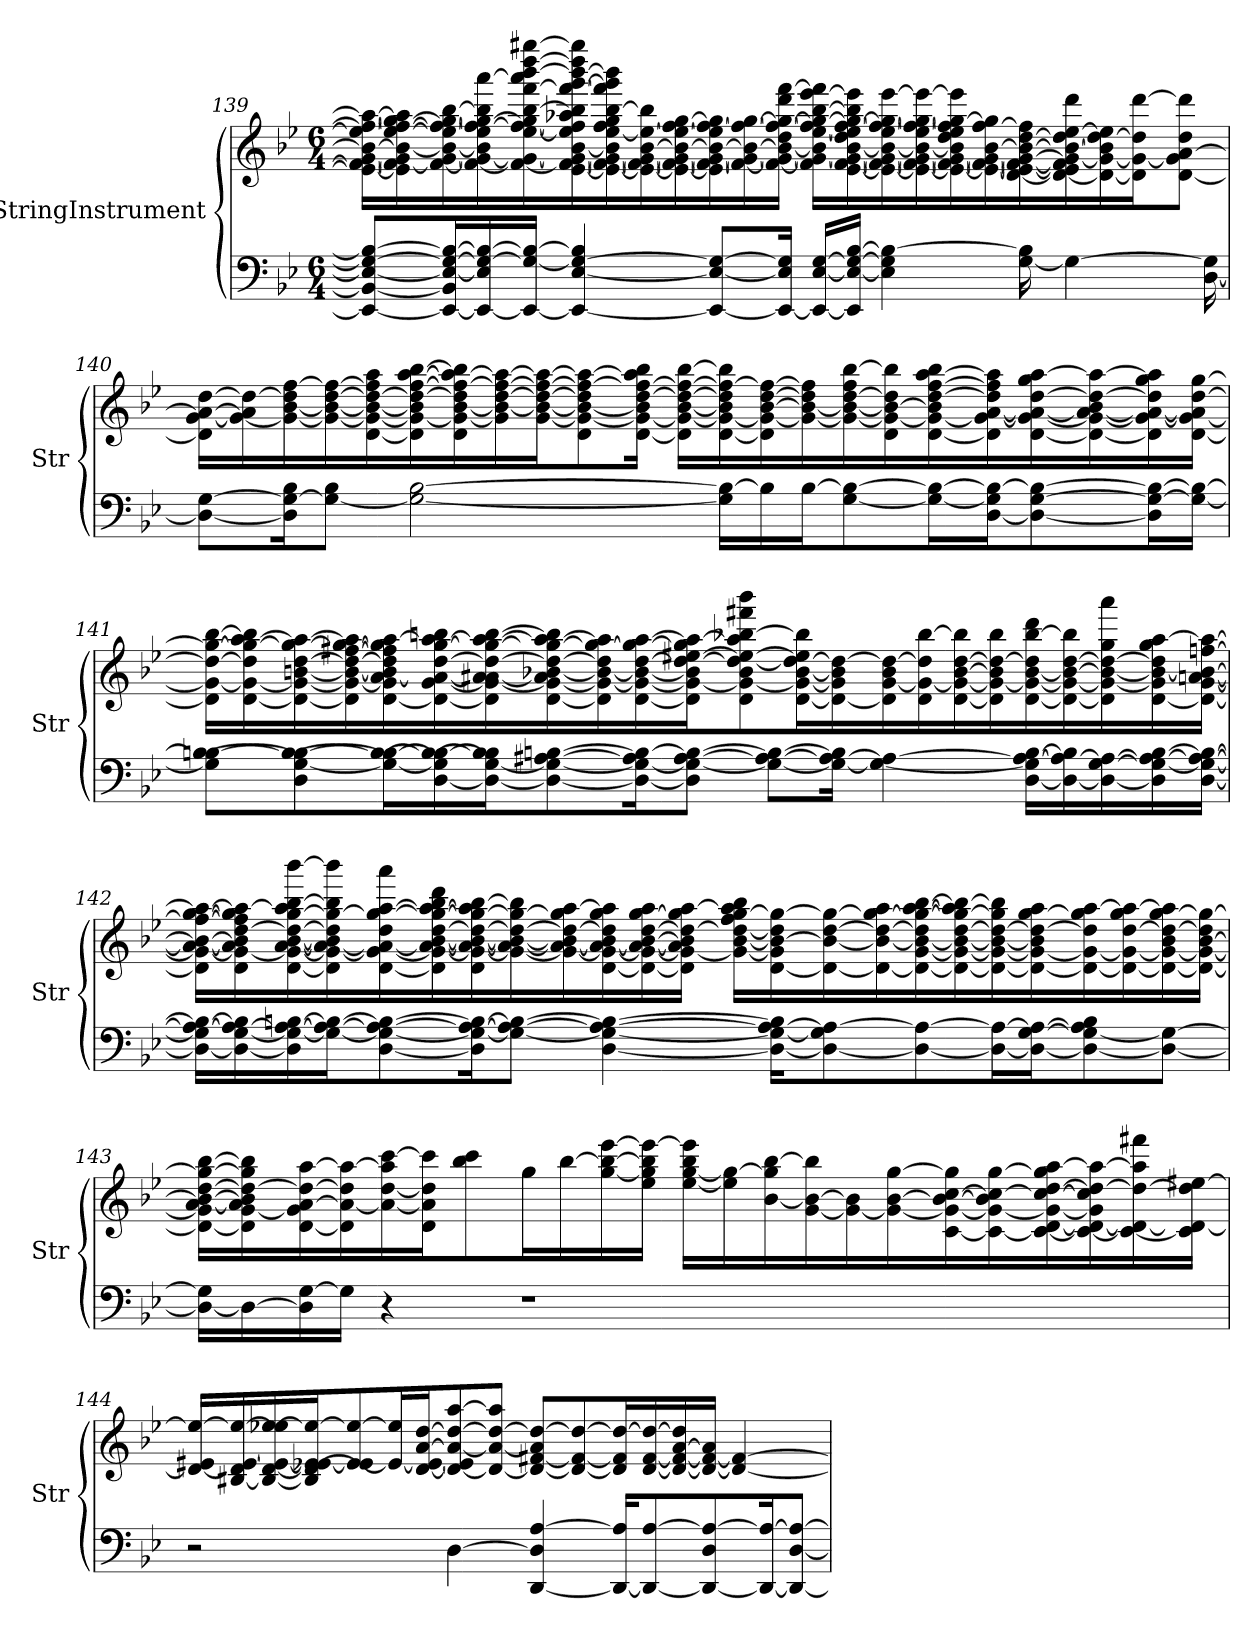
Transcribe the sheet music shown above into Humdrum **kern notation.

**kern	**kern
*part2	*part1
*staff2	*staff1
*I"StringInstrument	*I"StringInstrument
*I'Str	*I'Str
!!LO:LB:g=z
*clefF4	*clefG2
*k[b-e-]	*k[b-e-]
*M6/4	*M6/4
=139	=139
8EE-/_ 8BB-/_ 8E-/_ 8G/_ 8B-/_L	16e-\_ 16f\_ [16g\ 16b-\_ 16ee-\_ 16ff\_ 16aa-\_LL
.	16e-\] 16f\_ 16g\] 16b-\_ 16ee-\_ 16ff\_ [16gg\ 16aa-\]
16EE-/_ 16BB-/] 16E-/_ 16G/_ 16B-/_L	16f\_ [16g\ 16b-\_ 16ee-\_ 16ff\_ 16gg\] [16bb-\
16EE-/_ 16E-/] 16G/_ 16B-/_	16f\_ 16g\_ 16b-\] 16ee-\] 16ff\_ [16gg\ 16bb-\] [16aaa\
16EE-/_ 16G/_ 16B-/_JJ	16f\_ 16g\_ [16ee-\ 16ff\_ 16gg\] [16bb-\ [16fff\ 16aaa\] [16bbb-\ [16dddd\ [16gggg#X\
4EE-/_ [4E-/ 4G/_ 4B-/]	[16e-\ 16f\_ 16g\_ [16b-\ 16ee-\] 16ff\] 16aa-X\ 16bb-\] 16fff\_ [16ggg\ 16bbb-\_ 16dddd\] 16gggg#\]
.	16e-\_ 16f\_ 16g\_ 16b-\] [16ee-\ 16ff\ 16gg\ [16bb-\ 16fff\] 16ggg\] 16bbb-\]
.	16e-\_ 16f\_ 16g\_ [16b-\ 16ee-\_ 16bb-\]
.	16e-\_ 16f\_ 16g\_ 16b-\_ 16ee-\_ 16ff\ [16gg\
8EE-/_ 8E-/_ 8G/_L	16e-\] 16f\_ 16g\_ 16b-\_ 16ee-\] [16ff\ 16gg\]
.	16f\_ 16g\_ 16b-\_ 16ff\_ [16gg\
16EE-/_ 16E-/] 16G/]Jk	16f\_ 16g\_ 16b-\_ 16dd\ 16ff\_ 16gg\_ 16ddd\ [16fff\JJ
16EE-/_ [16E-/ [16G/LL	16f\] 16g\_ 16b-\] [16ee-\ 16ff\] 16gg\_ [16bb-\ [16eee-\ 16fff\]LL
16EE-/] 16E-/_ 16G/_ [16B-/JJ	[16e-\ [16f\ 16g\_ [16b-\ 16dd\ 16ee-\] [16ff\ 16gg\_ 16bb-\] 16eee-\]
4E-\] 4G\] 4B-\_	16e-\_ 16f\_ 16g\_ 16b-\_ [16ee-\ 16ff\_ 16gg\] [16eee-\
.	16e-\_ 16f\_ 16g\_ 16b-\_ 16ee-\_ 16ff\_ 16gg\ 16eee-\_
.	16e-\_ 16f\_ 16g\_ 16b-\] 16dd\ 16ee-\] 16ff\] [16gg\ 16eee-\]
.	16e-\_ 16f\_ 16g\_ [16b-\ [16ff\ 16gg\]
[16G\ 16B-\]	[16d\ 16e-\_ 16f\_ 16g\_ 16b-\_ [16dd\ 16ff\]
4G\_	16d\_ 16e-\] 16f\] 16g\_ 16b-\_ 16dd\] [16ee-\ 16ddd\
.	16d\_ 16g\_ 16b-\] [16dd\ 16ee-\]
.	16d\] 16g\_ 16dd\] [16ddd\J
.	[8d\ 8g\] [8a\ 8dd\ 8ddd\]J
[16D\ 16G\]	.
!!LO:LB:g=z
=140	=140
8D\_ [8G\L	16d\] [16g\ 16a\_ [16dd\LL
.	16g\_ 16a\] 16dd\_
16D\] 16G\_ 16B-\K	16g\_ [16b-\ 16dd\] [16ff\
8G\_ 8B-\J	16g\_ 16b-\_ [16dd\ 16ff\_
.	[16d\ 16g\_ 16b-\_ 16dd\_ 16ff\] 16aa\
2G\_ [2B-\	16d\] 16g\_ 16b-\] 16dd\_ [16ff\ [16aa\ [16bb-\
.	16d\ 16g\_ [16b-\ 16dd\] 16ff\_ 16aa\_ 16bb-\]
.	16g\] 16b-\_ [16dd\ 16ff\_ 16aa\_
.	[16g\ 16b-\_ 16dd\_ 16ff\_ 16aa\_J
.	8d\ 8g\_ 8b-\_ 8dd\] 8ff\_ 8aa\_
.	[16d\ 16g\_ 16b-\] [16dd\ 16ff\_ 16aa\] 16bb-\Jk
.	16d\] 16g\_ [16b-\ 16dd\_ 16ff\_ [16bb-\LL
16G\] 16B-\_LL	[16d\ 16g\_ 16b-\] 16dd\] 16ff\_ 16bb-\]
16B-\]	16d\] 16g\_ [16b-\ [16dd\ 16ff\_
[16B-\J	16g\_ 16b-\_ 16dd\] 16ff\]
[8G\ 8B-\_	16g\_ 16b-\_ [16dd\ 16ff\ [16bb-\
.	16d\ 16g\_ 16b-\_ 16dd\] 16bb-\]
16G\_ 16B-\_L	[16d\ 16g\_ 16b-\] [16dd\ [16ff\ [16aa\ 16bb-\
[16D\ 16G\] 16B-\_J	16d\] 16g\_ [16a\ 16dd\] 16ff\] 16aa\]
8D\_ [8G\ 8B-\_	[16d\ 16g\_ 16a\_ [16dd\ 16gg\ [16aa\
.	16d\_ 16g\_ 16a\_ 16b-\ 16dd\_ 16aa\_
16D\] 16G\_ 16B-\_L	16d\] 16g\_ 16a\_ 16dd\] 16gg\ 16aa\]
16G\_ 16B-\_JJ	[16d\ 16g\_ 16a\] [16dd\ [16gg\JJ
!!LO:LB:g=z
=141	=141
8G\] 8B-\_ [8Bn\L	16d\] 16g\_ 16dd\_ 16gg\_ [16bb-\LL
.	[16d\ 16g\_ 16dd\] 16gg\_ [16aa\ 16bb-\]
8D\ [8G\ 8B-\_ 8B\_	16d\_ 16g\_ [16bn\ [16dd\ 16gg\_ 16aa\_
.	16d\] 16g\_ 16b\_ 16dd\_ [16ff#X\ 16gg\_ 16aa\]
16G\_ 16B-\_ 16B\_L	[16d\ 16g\] [16a\ 16b\] 16dd\] 16ff#\] 16gg\] [16aa\
[16D\ 16G\] 16B-\_ 16B\_	16d\_ [16g\ 16a\_ [16dd\ [16gg\ 16aa\_ 16bbn\
16D\_ [16G\ 16B-\] 16B\]J	16d\] 16g\_ 16a\_ 16a#X\ 16dd\_ 16gg\_ 16aa\_ [16bb\
8D\_ 8G\_ [8A#X\ [8Bn\	[16d\ 16g\_ 16a\] [16b-X\ 16dd\_ 16gg\_ 16aa\_ 16bb\]
.	16d\] 16g\_ 16b-\_ 16dd\] 16gg\_ 16aa\]
16D\_ 16G\_ 16A#\] 16B\_K	[16d\ 16g\_ 16b-\_ [16dd\ 16gg\_ [16aa\
8D\] 8G\_ [8A#\ 8B\_J	16d\] 16g\_ 16b-\] 16dd\_ [16ee#X\ 16gg\] 16aa\_J
.	8d\ 8g\_ 8b-\ 8dd\_ 8ee#\_ 8aa\] [8bb-X\ 8fff#X\ 8bbb-\
8G\_ 8A#\_ 8B\_L	.
.	[16d\ 16g\_ [16b-\ 16dd\_ 16ee#\] 16bb-\]L
16G\_ 16A#\_ 16B\]Jk	16d\_ 16g\] 16b-\] 16dd\_
4G\_ 4A#\_	16d\] [16g\ 16b-\ 16dd\_
.	16d\ 16g\_ 16dd\] [16bb-\
.	[16d\ 16g\_ [16b-\ [16dd\ 16bb-\]
.	16d\] 16g\_ 16b-\] 16dd\_ 16bb-\
[16D\ 16G\] 16A#\_ [16B\LL	[16d\ 16g\_ [16b-\ 16dd\] [16bb-\ 16ddd\
16D\_ 16A#\_ 16B\]	16d\_ 16g\_ 16b-\_ [16dd\ 16bb-\]
16D\_ [16G\ 16A#\_	16d\] 16g\_ 16b-\_ 16dd\_ 16gg\ 16aaa\
16D\] 16G\_ 16A#\_ [16B\	[16d\ 16g\] 16b-\_ 16dd\] 16gg\ [16aa\
[16D\ 16G\_ 16A#\_ 16B\_JJ	16d\_ [16g\ [16an\ 16b-\_ [16ffn\ 16aa\_JJ
!!LO:LB:g=z
=142	=142
16D\_ 16G\] 16A#\_ 16B\_LL	16d\] 16g\_ 16a\_ 16b-\_ 16ff\_ [16gg\ 16aa\_LL
16D\_ [16G\ 16A#\_ 16B\]	16d\ 16g\_ 16a\] 16b-\] [16dd\ 16ff\] 16gg\] 16aa\_
16D\] 16G\_ 16A#\_ [16Bn\	[16d\ 16g\_ [16a\ [16b-\ 16dd\_ [16gg\ 16aa\] [16bb-\ [16bbb-\
16G\_ 16A#\_ 16B\_J	16d\] 16g\_ 16a\_ 16b-\] 16dd\] 16gg\_ 16bb-\] 16bbb-\]
[8D\ 8G\_ 8A#\_ 8B\_	[16d\ 16g\_ 16a\_ 16dd\ 16gg\_ [16aa\ 16aaa\
.	16d\] 16g\_ 16a\_ [16b-\ [16dd\ 16gg\_ 16aa\_ 16bb-\ 16ddd\
16D\] 16G\_ 16A#\_ 16B\_K	16d\ 16g\_ 16a\_ 16b-\_ 16dd\_ 16gg\_ 16aa\] [16bb-\
8G\_ 8A#\_ 8B\_J	16g\_ 16a\_ 16b-\_ 16dd\_ 16gg\_ 16bb-\]
.	16g\_ 16a\_ 16b-\] 16dd\_ 16gg\] [16aa\
[4D\ 4G\_ 4A#\_ 4B\_	[16d\ 16g\_ 16a\_ 16b-\ 16dd\] 16gg\ 16aa\]
.	16d\_ 16g\_ 16a\_ [16b-\ [16dd\ [16gg\ 16aa\
.	16d\] 16g\_ 16a\] 16b-\] 16dd\_ 16gg\] [16aa\JJ
.	16g\_ [16b-\ 16dd\_ 16ff\ [16gg\ 16aa\] 16bb-\LL
16D\_ 16G\_ 16A#\_ 16B\]KL	[16d\ 16g\] 16b-\_ 16dd\] 16gg\_
8D\_ 8G\] 8A#\_	16d\_ 16b-\_ [16dd\ 16gg\_
.	16d\_ 16b-\_ 16dd\_ 16gg\_ 16aa\
8D\_ 8A#\_	16d\_ [16g\ 16b-\_ 16dd\] 16gg\_ [16aa\ [16bb-\
.	16d\_ 16g\_ 16b-\_ [16dd\ 16gg\_ 16aa\] 16bb-\_
16D\_ 16A#\_L	16d\_ 16g\_ 16b-\_ 16dd\_ 16gg\] 16bb-\]
16D\_ [16G\ 16A#\_J	16d\_ 16g\_ 16b-\] 16dd\_ [16gg\ 16aa\
8D\_ 8G\_ 8A#\] 8B\	16d\_ 16g\_ 16dd\] 16gg\] [16aa\
.	16d\_ 16g\_ [16dd\ 16gg\ 16aa\_
8D\_ 8G\_J	16d\_ 16g\_ 16b-\ 16dd\_ [16gg\ 16aa\]
.	16d\_ 16g\_ [16b-\ 16dd\] 16gg\_JJ
!!LO:LB:g=z
=143	=143
16D\_ 16G\]LL	16d\_ 16g\] [16a\ 16b-\_ [16dd\ 16gg\_ [16bb-\LL
16D\_	16d\] [16g\ 16a\] 16b-\] 16dd\_ 16gg\] 16bb-\]
16D\] [16G\	[16d\ 16g\] [16a\ 16dd\_ [16aa\
16G\JJ]	16d\] 16a\_ 16dd\] 16aa\_
4r	16a\_ [16dd\ 16aa\] [16ccc\
.	16d\ 16a\] 16dd\] 16ccc\]J
.	8bb-\ 8ccc\
1r	16gg\L
.	[16bb-\
.	[16gg\ 16bb-\_ [16eee-\
.	16ee-\ 16gg\] 16bb-\] 16eee-\_JJ
.	[16ee-\ [16gg\ 16bb-\ 16eee-\]LL
.	16ee-\] 16gg\_
.	[16b-\ 16gg\] [16bb-\
.	[16g\ 16b-\_ 16bb-\]
.	16g\_ 16b-\]
.	16g\_ [16b-\ [16gg\
.	[16c\ 16g\_ 16b-\_ [16cc\ 16gg\]
.	16c\_ 16g\_ 16b-\] 16cc\_ [16gg\
.	16c\_ [16d\ 16g\_ 16cc\_ [16dd\ 16gg\] [16aa\
.	16c\_ 16d\_ 16g\] 16cc\] 16dd\_ 16aa\_
.	16c\_ 16d\_ 16dd\_ 16aa\] 16fff#X\
.	16c\] 16d\_ 16dd\] [16ee#X\JJ
!!LO:PB:g=z
=144	=144
2r	16d/_ 16e#X/ 16ee#/_LL
.	[16B#X/ 16d/] [16e#/ 16ee#/_
.	16B#/_ [16d/ 16e#/_ [16ee-X/ 16ee#/]
.	16B#/] 16d/] [16e-X/ 16e#/_ 16ee-/_J
.	8e-/_ 8e#/] 8ee-/_
.	16e-/_ 16ee-/]L
.	[16d/ 16e-/_ [16a/ [16dd/J
[4D\	8d/_ 8e-/] 8a/_ 8dd/_ [8aa/
.	8d/_ 8a/_ 8dd/_ 8aa/]J
[4DD/ 4D/] [4A/	8d/_ [8f#X/ 8a/] 8dd/_L
.	8d/_ 8f#/_ 8dd/_
16DD/_ 16A/]KL	16d/] 16f#/] 16dd/_L
8DD/_ [8A/	[16d/ [16f#/ 16dd/_
.	16d/_ 16f#/_ [16a/ 16dd/]
8DD/_ 8D/ 8A/_	16d/_ 16f#/_ 16a/]JJ
.	4d/_ 4f#/_
16DD/_ 16A/_K	.
8DD/_ [8D/ 8A/_J	.
=	=
*-	*-
